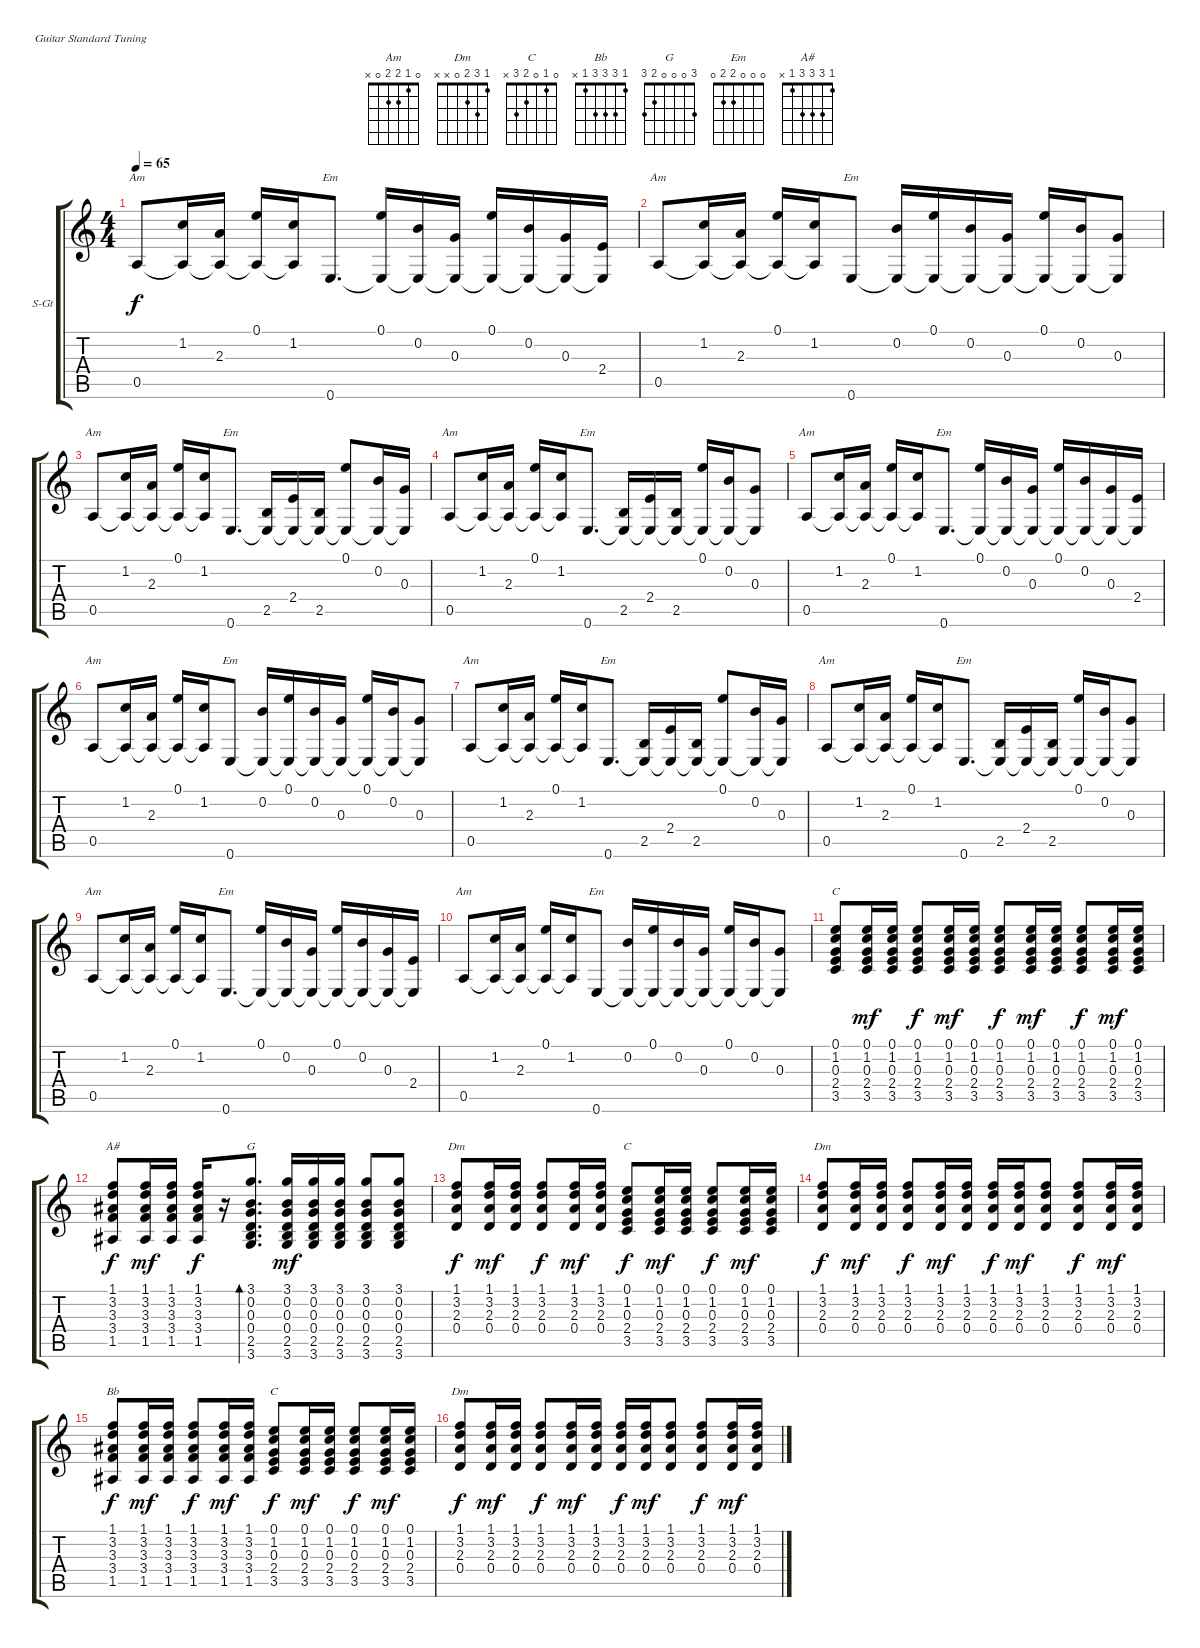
\bracketExtendMode groupsimilarinstruments
\firstSystemTrackNameOrientation horizontal
\otherSystemsTrackNameOrientation horizontal
\track ("Acc. Guitar" "S-Gt") {instrument acousticguitarsteel}
\staff {score tabs}
\tuning (E4 B3 G3 D3 A2 E2)
\chord ("Am" 0 1 2 2 0 x)
\chord ("Dm" 1 3 2 0 x x)
\chord ("C" 0 1 0 2 3 x)
\chord ("Bb" 1 3 3 3 1 x)
\chord ("G" 3 0 0 0 2 3)
\chord ("Em" 0 0 0 2 2 0)
\chord ("A#" 1 3 3 3 1 x)
\ts (4 4)
\tempo 65
\clef g2
\ks c
0.5.8{ch "Am" dy f} (1.2 0.5{t}).16 (2.3 0.5{t}).16 (0.1 0.5{t}).16 (1.2 0.5{t}).16 0.6.8{d ch "Em"} (0.1 0.6{t}).16 (0.2 0.6{t}).16 (0.3 0.6{t}).16 (0.1 0.6{t}).16 (0.2 0.6{t}).16 (0.3 0.6{t}).16 (2.4 0.6{t}).16 |
0.5.8{ch "Am"} (1.2 0.5{t}).16 (2.3 0.5{t}).16 (0.1 0.5{t}).16 (1.2 0.5{t}).16 0.6.8{ch "Em"} (0.2 0.6{t}).16 (0.1 0.6{t}).16 (0.2 0.6{t}).16 (0.3 0.6{t}).16 (0.1 0.6{t}).16 (0.2 0.6{t}).16 (0.3 0.6{t}).8 |
0.5.8{ch "Am"} (1.2 0.5{t}).16 (2.3 0.5{t}).16 (0.1 0.5{t}).16 (1.2 0.5{t}).16 0.6.8{d ch "Em"} (2.5 0.6{t}).16 (2.4 0.6{t}).16 (2.5 0.6{t}).16 (0.1 0.6{t}).8 (0.2 0.6{t}).16 (0.3 0.6{t}).16 |
0.5.8{ch "Am"} (1.2 0.5{t}).16 (2.3 0.5{t}).16 (0.1 0.5{t}).16 (1.2 0.5{t}).16 0.6.8{d ch "Em"} (2.5 0.6{t}).16 (2.4 0.6{t}).16 (2.5 0.6{t}).16 (0.1 0.6{t}).16 (0.2 0.6{t}).16 (0.3 0.6{t}).8 |
0.5.8{ch "Am"} (1.2 0.5{t}).16 (2.3 0.5{t}).16 (0.1 0.5{t}).16 (1.2 0.5{t}).16 0.6.8{d ch "Em"} (0.1 0.6{t}).16 (0.2 0.6{t}).16 (0.3 0.6{t}).16 (0.1 0.6{t}).16 (0.2 0.6{t}).16 (0.3 0.6{t}).16 (2.4 0.6{t}).16 |
0.5.8{ch "Am"} (1.2 0.5{t}).16 (2.3 0.5{t}).16 (0.1 0.5{t}).16 (1.2 0.5{t}).16 0.6.8{ch "Em"} (0.2 0.6{t}).16 (0.1 0.6{t}).16 (0.2 0.6{t}).16 (0.3 0.6{t}).16 (0.1 0.6{t}).16 (0.2 0.6{t}).16 (0.3 0.6{t}).8 |
0.5.8{ch "Am"} (1.2 0.5{t}).16 (2.3 0.5{t}).16 (0.1 0.5{t}).16 (1.2 0.5{t}).16 0.6.8{d ch "Em"} (2.5 0.6{t}).16 (2.4 0.6{t}).16 (2.5 0.6{t}).16 (0.1 0.6{t}).8 (0.2 0.6{t}).16 (0.3 0.6{t}).16 |
0.5.8{ch "Am"} (1.2 0.5{t}).16 (2.3 0.5{t}).16 (0.1 0.5{t}).16 (1.2 0.5{t}).16 0.6.8{d ch "Em"} (2.5 0.6{t}).16 (2.4 0.6{t}).16 (2.5 0.6{t}).16 (0.1 0.6{t}).16 (0.2 0.6{t}).16 (0.3 0.6{t}).8 |
0.5.8{ch "Am"} (1.2 0.5{t}).16 (2.3 0.5{t}).16 (0.1 0.5{t}).16 (1.2 0.5{t}).16 0.6.8{d ch "Em"} (0.1 0.6{t}).16 (0.2 0.6{t}).16 (0.3 0.6{t}).16 (0.1 0.6{t}).16 (0.2 0.6{t}).16 (0.3 0.6{t}).16 (2.4 0.6{t}).16 |
0.5.8{ch "Am"} (1.2 0.5{t}).16 (2.3 0.5{t}).16 (0.1 0.5{t}).16 (1.2 0.5{t}).16 0.6.8{ch "Em"} (0.2 0.6{t}).16 (0.1 0.6{t}).16 (0.2 0.6{t}).16 (0.3 0.6{t}).16 (0.1 0.6{t}).16 (0.2 0.6{t}).16 (0.3 0.6{t}).8 |
(0.1 1.2 0.3 2.4 3.5).8{ch "C"} (0.1 1.2 0.3 2.4 3.5).16{dy mf} (0.1 1.2 0.3 2.4 3.5).16 (0.1 1.2 0.3 2.4 3.5).8{dy f} (0.1 1.2 0.3 2.4 3.5).16{dy mf} (0.1 1.2 0.3 2.4 3.5).16 (0.1 1.2 0.3 2.4 3.5).8{dy f} (0.1 1.2 0.3 2.4 3.5).16{dy mf} (0.1 1.2 0.3 2.4 3.5).16 (0.1 1.2 0.3 2.4 3.5).8{dy f} (0.1 1.2 0.3 2.4 3.5).16{dy mf} (0.1 1.2 0.3 2.4 3.5).16 |
(1.1 3.2 3.3 3.4 1.5).8{ch "A#" dy f} (1.1 3.2 3.3 3.4 1.5).16{dy mf} (1.1 3.2 3.3 3.4 1.5).16 (1.1 3.2 3.3 3.4 1.5).16{dy f} r.16 (3.1 0.2 0.3 0.4 2.5 3.6).8{d bd 60 ch "G"} (3.1 0.2 0.3 0.4 2.5 3.6).16{dy mf} (3.1 0.2 0.3 0.4 2.5 3.6).16 (3.1 0.2 0.3 0.4 2.5 3.6).16 (3.1 0.2 0.3 0.4 2.5 3.6).8 (3.1 0.2 0.3 0.4 2.5 3.6).8 |
(1.1 3.2 2.3 0.4).8{ch "Dm" dy f} (1.1 3.2 2.3 0.4).16{dy mf} (1.1 3.2 2.3 0.4).16 (1.1 3.2 2.3 0.4).8{dy f} (1.1 3.2 2.3 0.4).16{dy mf} (1.1 3.2 2.3 0.4).16 (0.1 1.2 0.3 2.4 3.5).8{ch "C" dy f} (0.1 1.2 0.3 2.4 3.5).16{dy mf} (0.1 1.2 0.3 2.4 3.5).16 (0.1 1.2 0.3 2.4 3.5).8{dy f} (0.1 1.2 0.3 2.4 3.5).16{dy mf} (0.1 1.2 0.3 2.4 3.5).16 |
(1.1 3.2 2.3 0.4).8{ch "Dm" dy f} (1.1 3.2 2.3 0.4).16{dy mf} (1.1 3.2 2.3 0.4).16 (1.1 3.2 2.3 0.4).8{dy f} (1.1 3.2 2.3 0.4).16{dy mf} (1.1 3.2 2.3 0.4).16 (1.1 3.2 2.3 0.4).16{dy f} (1.1 3.2 2.3 0.4).16{dy mf} (1.1 3.2 2.3 0.4).8 (1.1 3.2 2.3 0.4).8{dy f} (1.1 3.2 2.3 0.4).16{dy mf} (1.1 3.2 2.3 0.4).16 |
(1.1 3.2 3.3 3.4 1.5).8{ch "Bb" dy f} (1.1 3.2 3.3 3.4 1.5).16{dy mf} (1.1 3.2 3.3 3.4 1.5).16 (1.1 3.2 3.3 3.4 1.5).8{dy f} (1.1 3.2 3.3 3.4 1.5).16{dy mf} (1.1 3.2 3.3 3.4 1.5).16 (0.1 1.2 0.3 2.4 3.5).8{ch "C" dy f} (0.1 1.2 0.3 2.4 3.5).16{dy mf} (0.1 1.2 0.3 2.4 3.5).16 (0.1 1.2 0.3 2.4 3.5).8{dy f} (0.1 1.2 0.3 2.4 3.5).16{dy mf} (0.1 1.2 0.3 2.4 3.5).16 |
(1.1 3.2 2.3 0.4).8{ch "Dm" dy f} (1.1 3.2 2.3 0.4).16{dy mf} (1.1 3.2 2.3 0.4).16 (1.1 3.2 2.3 0.4).8{dy f} (1.1 3.2 2.3 0.4).16{dy mf} (1.1 3.2 2.3 0.4).16 (1.1 3.2 2.3 0.4).16{dy f} (1.1 3.2 2.3 0.4).16{dy mf} (1.1 3.2 2.3 0.4).8 (1.1 3.2 2.3 0.4).8{dy f} (1.1 3.2 2.3 0.4).16{dy mf} (1.1 3.2 2.3 0.4).16
